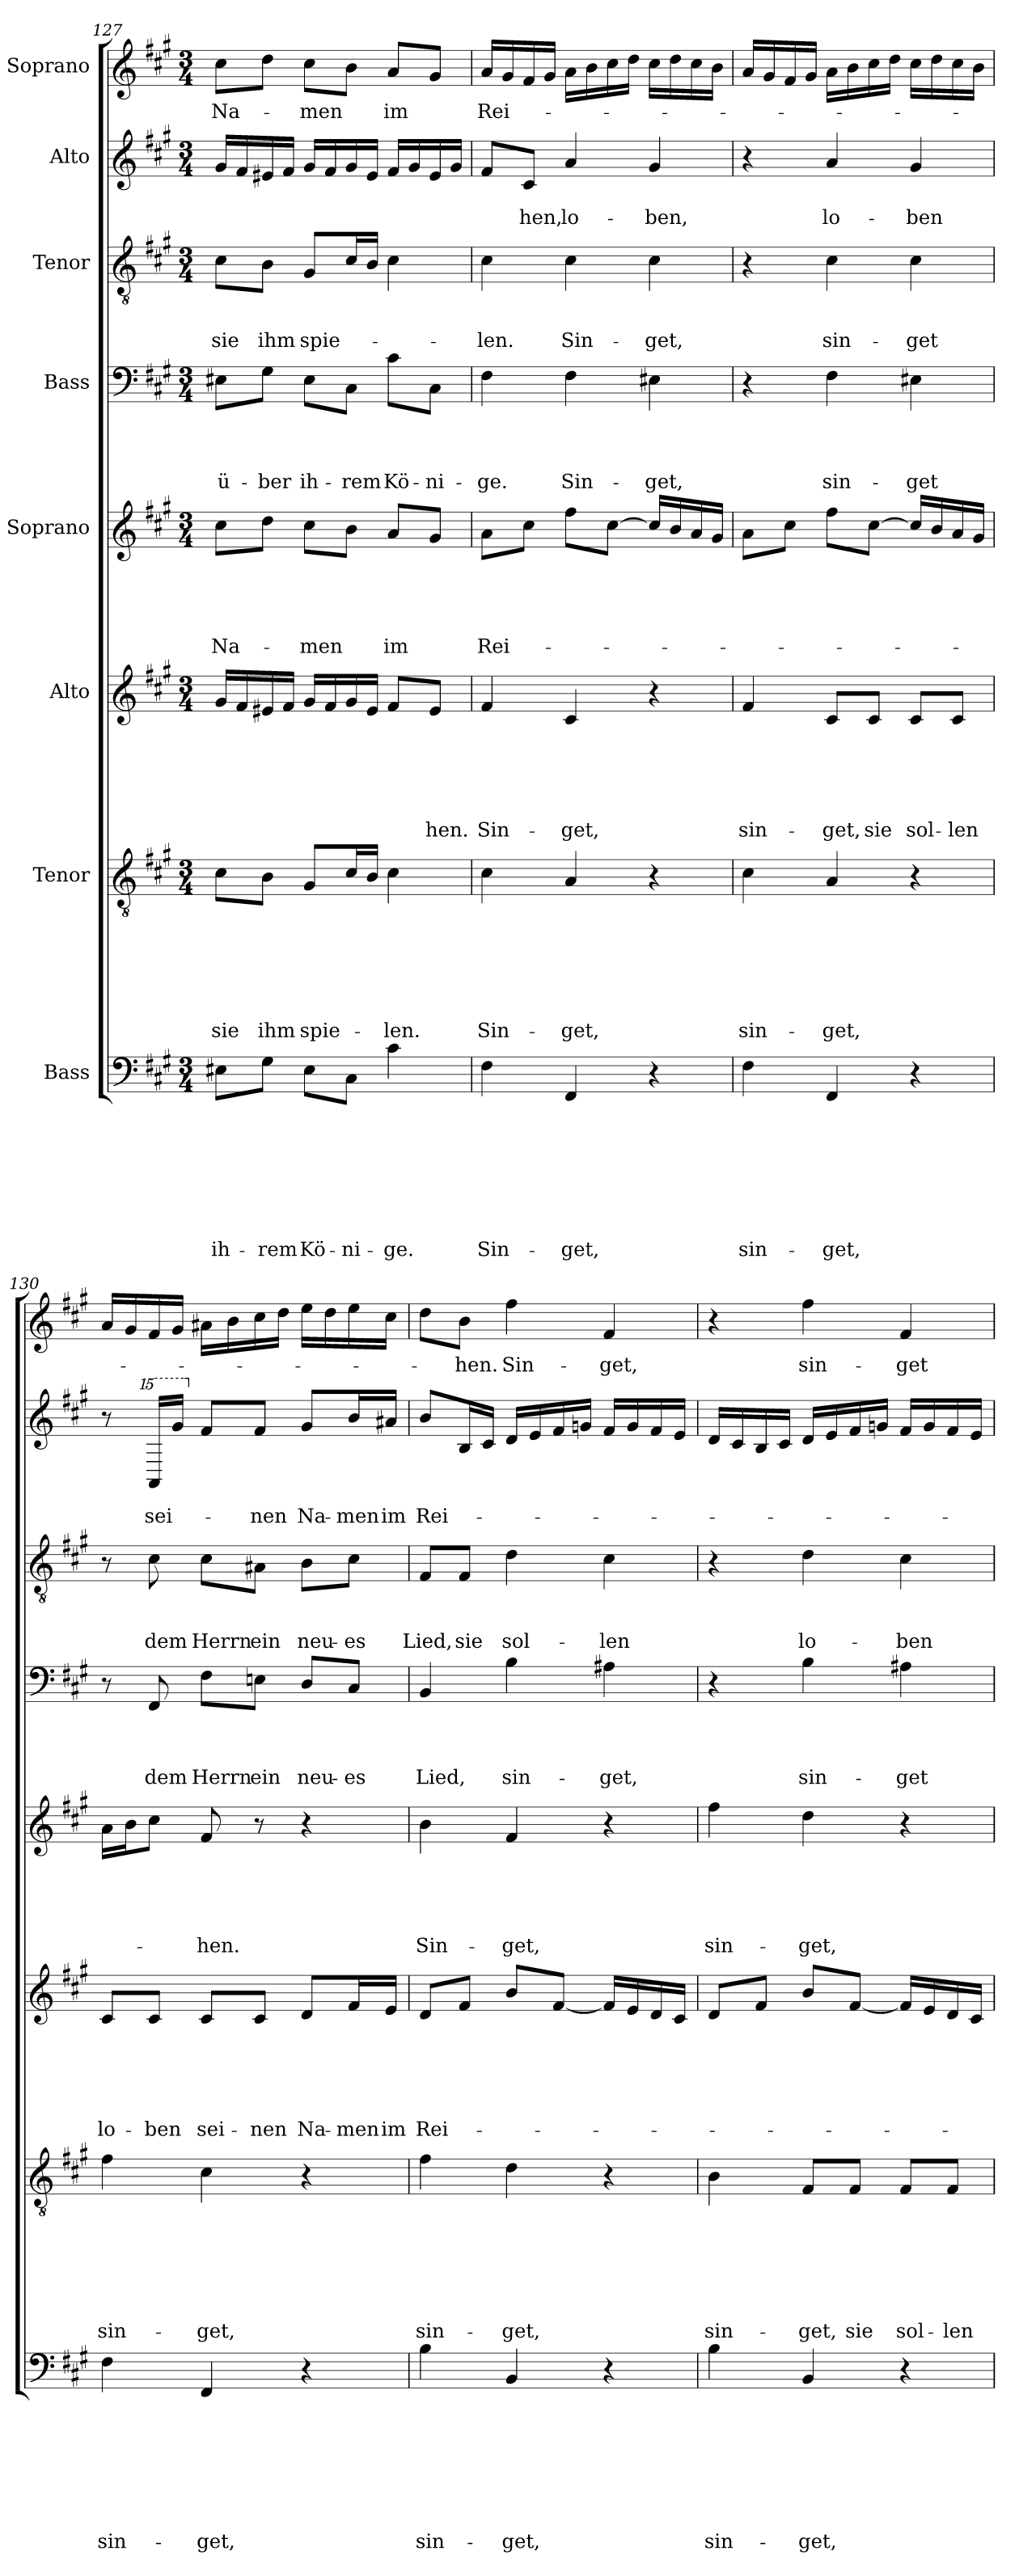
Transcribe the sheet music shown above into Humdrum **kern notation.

**kern	**text	**text	**text	**text	**text	**text	**text	**text	**kern	**text	**text	**text	**text	**text	**text	**text	**kern	**text	**text	**text	**text	**text	**text	**kern	**text	**text	**text	**text	**text	**kern	**text	**text	**text	**text	**kern	**text	**text	**text	**kern	**text	**text	**kern	**text
*part8	*part8	*part8	*part8	*part8	*part8	*part8	*part8	*part8	*part7	*part7	*part7	*part7	*part7	*part7	*part7	*part7	*part6	*part6	*part6	*part6	*part6	*part6	*part6	*part5	*part5	*part5	*part5	*part5	*part5	*part4	*part4	*part4	*part4	*part4	*part3	*part3	*part3	*part3	*part2	*part2	*part2	*part1	*part1
*staff8	*staff8	*staff8	*staff8	*staff8	*staff8	*staff8	*staff8	*staff8	*staff7	*staff7	*staff7	*staff7	*staff7	*staff7	*staff7	*staff7	*staff6	*staff6	*staff6	*staff6	*staff6	*staff6	*staff6	*staff5	*staff5	*staff5	*staff5	*staff5	*staff5	*staff4	*staff4	*staff4	*staff4	*staff4	*staff3	*staff3	*staff3	*staff3	*staff2	*staff2	*staff2	*staff1	*staff1
*I"Bass	*	*	*	*	*	*	*	*	*I"Tenor	*	*	*	*	*	*	*	*I"Alto	*	*	*	*	*	*	*I"Soprano	*	*	*	*	*	*I"Bass	*	*	*	*	*I"Tenor	*	*	*	*I"Alto	*	*	*I"Soprano	*
*clefF4	*	*	*	*	*	*	*	*	*clefGv2	*	*	*	*	*	*	*	*clefG2	*	*	*	*	*	*	*clefG2	*	*	*	*	*	*clefF4	*	*	*	*	*clefGv2	*	*	*	*clefG2	*	*	*clefG2	*
*k[f#c#g#]	*	*	*	*	*	*	*	*	*k[f#c#g#]	*	*	*	*	*	*	*	*k[f#c#g#]	*	*	*	*	*	*	*k[f#c#g#]	*	*	*	*	*	*k[f#c#g#]	*	*	*	*	*k[f#c#g#]	*	*	*	*k[f#c#g#]	*	*	*k[f#c#g#]	*
*A:	*	*	*	*	*	*	*	*	*A:	*	*	*	*	*	*	*	*A:	*	*	*	*	*	*	*A:	*	*	*	*	*	*A:	*	*	*	*	*A:	*	*	*	*A:	*	*	*A:	*
*M3/4	*	*	*	*	*	*	*	*	*M3/4	*	*	*	*	*	*	*	*M3/4	*	*	*	*	*	*	*M3/4	*	*	*	*	*	*M3/4	*	*	*	*	*M3/4	*	*	*	*M3/4	*	*	*M3/4	*
=127	=127	=127	=127	=127	=127	=127	=127	=127	=127	=127	=127	=127	=127	=127	=127	=127	=127	=127	=127	=127	=127	=127	=127	=127	=127	=127	=127	=127	=127	=127	=127	=127	=127	=127	=127	=127	=127	=127	=127	=127	=127	=127	=127
!	!	!	!	!	!	!	!	!LO:LY:b	!	!	!	!	!	!	!	!LO:LY:b	!	!	!	!	!	!	!	!	!	!	!	!	!LO:LY:b	!	!	!	!	!LO:LY:b	!	!	!	!LO:LY:b	!	!	!	!	!LO:LY:b
8E#X\L	.	.	.	.	.	.	.	ih-	8c#\L	.	.	.	.	.	.	sie	16g#/LL	.	.	.	.	.	.	8cc#\L	.	.	.	.	Na-	8E#X\L	.	.	.	ü-	8c#\L	.	.	sie	16g#/LL	.	.	8cc#\L	Na-
.	.	.	.	.	.	.	.	.	.	.	.	.	.	.	.	.	16f#/	.	.	.	.	.	.	.	.	.	.	.	.	.	.	.	.	.	.	.	.	.	16f#/	.	.	.	.
!	!	!	!	!	!	!	!	!LO:LY:b	!	!	!	!	!	!	!	!LO:LY:b	!	!	!	!	!	!	!	!	!	!	!	!	!	!	!	!	!	!LO:LY:b	!	!	!	!LO:LY:b	!	!	!	!	!
8G#\J	.	.	.	.	.	.	.	-rem	8B\J	.	.	.	.	.	.	ihm	16e#X/	.	.	.	.	.	.	8dd\J	.	.	.	.	.	8G#\J	.	.	.	-ber	8B\J	.	.	ihm	16e#X/	.	.	8dd\J	.
.	.	.	.	.	.	.	.	.	.	.	.	.	.	.	.	.	16f#/JJ	.	.	.	.	.	.	.	.	.	.	.	.	.	.	.	.	.	.	.	.	.	16f#/JJ	.	.	.	.
!	!	!	!	!	!	!	!	!LO:LY:b	!	!	!	!	!	!	!	!LO:LY:b	!	!	!	!	!	!	!	!	!	!	!	!	!LO:LY:b	!	!	!	!	!LO:LY:b	!	!	!	!LO:LY:b	!	!	!	!	!LO:LY:b
8E#\L	.	.	.	.	.	.	.	Kö-	8G#/L	.	.	.	.	.	.	spie-	16g#/LL	.	.	.	.	.	.	8cc#\L	.	.	.	.	-men	8E#\L	.	.	.	ih-	8G#/L	.	.	spie-	16g#/LL	.	.	8cc#\L	-men
.	.	.	.	.	.	.	.	.	.	.	.	.	.	.	.	.	16f#/	.	.	.	.	.	.	.	.	.	.	.	.	.	.	.	.	.	.	.	.	.	16f#/	.	.	.	.
!	!	!	!	!	!	!	!	!LO:LY:b	!	!	!	!	!	!	!	!	!	!	!	!	!	!	!	!	!	!	!	!	!	!	!	!	!	!LO:LY:b	!	!	!	!	!	!	!	!	!
8C#\J	.	.	.	.	.	.	.	-ni-	16c#/L	.	.	.	.	.	.	.	16g#/	.	.	.	.	.	.	8b\J	.	.	.	.	.	8C#\J	.	.	.	-rem	16c#/L	.	.	.	16g#/	.	.	8b\J	.
.	.	.	.	.	.	.	.	.	16B/JJ	.	.	.	.	.	.	.	16e#/JJ	.	.	.	.	.	.	.	.	.	.	.	.	.	.	.	.	.	16B/JJ	.	.	.	16e#/JJ	.	.	.	.
!	!	!	!	!	!	!	!	!LO:LY:b	!	!	!	!	!	!	!	!LO:LY:b	!	!	!	!	!	!	!	!	!	!	!	!	!LO:LY:b	!	!	!	!	!LO:LY:b	!	!	!	!	!	!	!	!	!LO:LY:b
4c#\	.	.	.	.	.	.	.	-ge.	4c#\	.	.	.	.	.	.	-len.	8f#/L	.	.	.	.	.	.	8a/L	.	.	.	.	im	8c#\L	.	.	.	Kö-	4c#\	.	.	.	16f#/LL	.	.	8a/L	im
.	.	.	.	.	.	.	.	.	.	.	.	.	.	.	.	.	.	.	.	.	.	.	.	.	.	.	.	.	.	.	.	.	.	.	.	.	.	.	16g#/	.	.	.	.
!	!	!	!	!	!	!	!	!	!	!	!	!	!	!	!	!	!	!	!	!	!	!	!LO:LY:b	!	!	!	!	!	!	!	!	!	!	!LO:LY:b	!	!	!	!	!	!	!	!	!
.	.	.	.	.	.	.	.	.	.	.	.	.	.	.	.	.	8e#/J	.	.	.	.	.	-hen.	8g#/J	.	.	.	.	.	8C#\J	.	.	.	-ni-	.	.	.	.	16e#/	.	.	8g#/J	.
.	.	.	.	.	.	.	.	.	.	.	.	.	.	.	.	.	.	.	.	.	.	.	.	.	.	.	.	.	.	.	.	.	.	.	.	.	.	.	16g#/JJ	.	.	.	.
=128	=128	=128	=128	=128	=128	=128	=128	=128	=128	=128	=128	=128	=128	=128	=128	=128	=128	=128	=128	=128	=128	=128	=128	=128	=128	=128	=128	=128	=128	=128	=128	=128	=128	=128	=128	=128	=128	=128	=128	=128	=128	=128	=128
!	!	!	!	!	!	!	!	!LO:LY:b	!	!	!	!	!	!	!	!LO:LY:b	!	!	!	!	!	!	!LO:LY:b	!	!	!	!	!	!LO:LY:b	!	!	!	!	!LO:LY:b	!	!	!	!LO:LY:b	!	!	!	!	!LO:LY:b
4F#\	.	.	.	.	.	.	.	Sin-	4c#\	.	.	.	.	.	.	Sin-	4f#/	.	.	.	.	.	Sin-	8a\L	.	.	.	.	Rei-	4F#\	.	.	.	-ge.	4c#\	.	.	-len.	8f#/L	.	.	16a/LL	Rei-
.	.	.	.	.	.	.	.	.	.	.	.	.	.	.	.	.	.	.	.	.	.	.	.	.	.	.	.	.	.	.	.	.	.	.	.	.	.	.	.	.	.	16g#/	.
!	!	!	!	!	!	!	!	!	!	!	!	!	!	!	!	!	!	!	!	!	!	!	!	!	!	!	!	!	!	!	!	!	!	!	!	!	!	!	!	!	!LO:LY:b	!	!
.	.	.	.	.	.	.	.	.	.	.	.	.	.	.	.	.	.	.	.	.	.	.	.	8cc#\J	.	.	.	.	.	.	.	.	.	.	.	.	.	.	8c#/J	.	-hen,	16f#/	.
.	.	.	.	.	.	.	.	.	.	.	.	.	.	.	.	.	.	.	.	.	.	.	.	.	.	.	.	.	.	.	.	.	.	.	.	.	.	.	.	.	.	16g#/JJ	.
!	!	!	!	!	!	!	!	!LO:LY:b	!	!	!	!	!	!	!	!LO:LY:b	!	!	!	!	!	!	!LO:LY:b	!	!	!	!	!	!	!	!	!	!	!LO:LY:b	!	!	!	!LO:LY:b	!	!	!LO:LY:b	!	!
4FF#/	.	.	.	.	.	.	.	-get,	4A/	.	.	.	.	.	.	-get,	4c#/	.	.	.	.	.	-get,	8ff#\L	.	.	.	.	.	4F#\	.	.	.	Sin-	4c#\	.	.	Sin-	4a/	.	lo-	16a\LL	.
.	.	.	.	.	.	.	.	.	.	.	.	.	.	.	.	.	.	.	.	.	.	.	.	.	.	.	.	.	.	.	.	.	.	.	.	.	.	.	.	.	.	16b\	.
.	.	.	.	.	.	.	.	.	.	.	.	.	.	.	.	.	.	.	.	.	.	.	.	[>8cc#\J	.	.	.	.	.	.	.	.	.	.	.	.	.	.	.	.	.	16cc#\	.
.	.	.	.	.	.	.	.	.	.	.	.	.	.	.	.	.	.	.	.	.	.	.	.	.	.	.	.	.	.	.	.	.	.	.	.	.	.	.	.	.	.	16dd\JJ	.
!	!	!	!	!	!	!	!	!	!	!	!	!	!	!	!	!	!	!	!	!	!	!	!	!	!	!	!	!	!	!	!	!	!	!LO:LY:b	!	!	!	!LO:LY:b	!	!	!LO:LY:b	!	!
4r	.	.	.	.	.	.	.	.	4r	.	.	.	.	.	.	.	4r	.	.	.	.	.	.	16cc#/LL]	.	.	.	.	.	4E#X\	.	.	.	-get,	4c#\	.	.	-get,	4g#/	.	-ben,	16cc#\LL	.
.	.	.	.	.	.	.	.	.	.	.	.	.	.	.	.	.	.	.	.	.	.	.	.	16b/	.	.	.	.	.	.	.	.	.	.	.	.	.	.	.	.	.	16dd\	.
.	.	.	.	.	.	.	.	.	.	.	.	.	.	.	.	.	.	.	.	.	.	.	.	16a/	.	.	.	.	.	.	.	.	.	.	.	.	.	.	.	.	.	16cc#\	.
.	.	.	.	.	.	.	.	.	.	.	.	.	.	.	.	.	.	.	.	.	.	.	.	16g#/JJ	.	.	.	.	.	.	.	.	.	.	.	.	.	.	.	.	.	16b\JJ	.
=129	=129	=129	=129	=129	=129	=129	=129	=129	=129	=129	=129	=129	=129	=129	=129	=129	=129	=129	=129	=129	=129	=129	=129	=129	=129	=129	=129	=129	=129	=129	=129	=129	=129	=129	=129	=129	=129	=129	=129	=129	=129	=129	=129
!	!	!	!	!	!	!	!	!LO:LY:b	!	!	!	!	!	!	!	!LO:LY:b	!	!	!	!	!	!	!LO:LY:b	!	!	!	!	!	!	!	!	!	!	!	!	!	!	!	!	!	!	!	!
4F#\	.	.	.	.	.	.	.	sin-	4c#\	.	.	.	.	.	.	sin-	4f#/	.	.	.	.	.	sin-	8a\L	.	.	.	.	.	4r	.	.	.	.	4r	.	.	.	4r	.	.	16a/LL	.
.	.	.	.	.	.	.	.	.	.	.	.	.	.	.	.	.	.	.	.	.	.	.	.	.	.	.	.	.	.	.	.	.	.	.	.	.	.	.	.	.	.	16g#/	.
.	.	.	.	.	.	.	.	.	.	.	.	.	.	.	.	.	.	.	.	.	.	.	.	8cc#\J	.	.	.	.	.	.	.	.	.	.	.	.	.	.	.	.	.	16f#/	.
.	.	.	.	.	.	.	.	.	.	.	.	.	.	.	.	.	.	.	.	.	.	.	.	.	.	.	.	.	.	.	.	.	.	.	.	.	.	.	.	.	.	16g#/JJ	.
!	!	!	!	!	!	!	!	!LO:LY:b	!	!	!	!	!	!	!	!LO:LY:b	!	!	!	!	!	!	!LO:LY:b	!	!	!	!	!	!	!	!	!	!	!LO:LY:b	!	!	!	!LO:LY:b	!	!	!LO:LY:b	!	!
4FF#/	.	.	.	.	.	.	.	-get,	4A/	.	.	.	.	.	.	-get,	8c#/L	.	.	.	.	.	-get,	8ff#\L	.	.	.	.	.	4F#\	.	.	.	sin-	4c#\	.	.	sin-	4a/	.	lo-	16a\LL	.
.	.	.	.	.	.	.	.	.	.	.	.	.	.	.	.	.	.	.	.	.	.	.	.	.	.	.	.	.	.	.	.	.	.	.	.	.	.	.	.	.	.	16b\	.
!	!	!	!	!	!	!	!	!	!	!	!	!	!	!	!	!	!	!	!	!	!	!	!LO:LY:b	!	!	!	!	!	!	!	!	!	!	!	!	!	!	!	!	!	!	!	!
.	.	.	.	.	.	.	.	.	.	.	.	.	.	.	.	.	8c#/J	.	.	.	.	.	sie	[>8cc#\J	.	.	.	.	.	.	.	.	.	.	.	.	.	.	.	.	.	16cc#\	.
.	.	.	.	.	.	.	.	.	.	.	.	.	.	.	.	.	.	.	.	.	.	.	.	.	.	.	.	.	.	.	.	.	.	.	.	.	.	.	.	.	.	16dd\JJ	.
!	!	!	!	!	!	!	!	!	!	!	!	!	!	!	!	!	!	!	!	!	!	!	!LO:LY:b	!	!	!	!	!	!	!	!	!	!	!LO:LY:b	!	!	!	!LO:LY:b	!	!	!LO:LY:b	!	!
4r	.	.	.	.	.	.	.	.	4r	.	.	.	.	.	.	.	8c#/L	.	.	.	.	.	sol-	16cc#/LL]	.	.	.	.	.	4E#X\	.	.	.	-get	4c#\	.	.	-get	4g#/	.	-ben	16cc#\LL	.
.	.	.	.	.	.	.	.	.	.	.	.	.	.	.	.	.	.	.	.	.	.	.	.	16b/	.	.	.	.	.	.	.	.	.	.	.	.	.	.	.	.	.	16dd\	.
!	!	!	!	!	!	!	!	!	!	!	!	!	!	!	!	!	!	!	!	!	!	!	!LO:LY:b	!	!	!	!	!	!	!	!	!	!	!	!	!	!	!	!	!	!	!	!
.	.	.	.	.	.	.	.	.	.	.	.	.	.	.	.	.	8c#/J	.	.	.	.	.	-len	16a/	.	.	.	.	.	.	.	.	.	.	.	.	.	.	.	.	.	16cc#\	.
.	.	.	.	.	.	.	.	.	.	.	.	.	.	.	.	.	.	.	.	.	.	.	.	16g#/JJ	.	.	.	.	.	.	.	.	.	.	.	.	.	.	.	.	.	16b\JJ	.
!!LO:PB:g=z
=130	=130	=130	=130	=130	=130	=130	=130	=130	=130	=130	=130	=130	=130	=130	=130	=130	=130	=130	=130	=130	=130	=130	=130	=130	=130	=130	=130	=130	=130	=130	=130	=130	=130	=130	=130	=130	=130	=130	=130	=130	=130	=130	=130
!	!	!	!	!	!	!	!	!LO:LY:b	!	!	!	!	!	!	!	!LO:LY:b	!	!	!	!	!	!	!LO:LY:b	!	!	!	!	!	!	!	!	!	!	!	!	!	!	!	!	!	!	!	!
4F#\	.	.	.	.	.	.	.	sin-	4f#\	.	.	.	.	.	.	sin-	8c#/L	.	.	.	.	.	lo-	16a\LL	.	.	.	.	.	8r	.	.	.	.	8r	.	.	.	8r	.	.	16a/LL	.
.	.	.	.	.	.	.	.	.	.	.	.	.	.	.	.	.	.	.	.	.	.	.	.	16b\J	.	.	.	.	.	.	.	.	.	.	.	.	.	.	.	.	.	16g#/	.
!	!	!	!	!	!	!	!	!	!	!	!	!	!	!	!	!	!	!	!	!	!	!	!LO:LY:b	!	!	!	!	!	!	!	!	!	!	!LO:LY:b	!	!	!	!LO:LY:b	!	!	!	!	!
*	*	*	*	*	*	*	*	*	*	*	*	*	*	*	*	*	*	*	*	*	*	*	*	*	*	*	*	*	*	*	*	*	*	*	*	*	*	*	*15ma	*	*	*	*
!	!	!	!	!	!	!	!	!	!	!	!	!	!	!	!	!	!	!	!	!	!	!	!	!	!	!	!	!	!	!	!	!	!	!	!	!	!	!	!	!	!LO:LY:b	!	!
.	.	.	.	.	.	.	.	.	.	.	.	.	.	.	.	.	8c#/J	.	.	.	.	.	-ben	8cc#\J	.	.	.	.	.	8FF#/	.	.	.	dem	8c#\	.	.	dem	16a/LL	.	sei-	16f#/	.
.	.	.	.	.	.	.	.	.	.	.	.	.	.	.	.	.	.	.	.	.	.	.	.	.	.	.	.	.	.	.	.	.	.	.	.	.	.	.	16ggg#/JJ	.	.	16g#/JJ	.
!	!	!	!	!	!	!	!	!LO:LY:b	!	!	!	!	!	!	!	!LO:LY:b	!	!	!	!	!	!	!LO:LY:b	!	!	!	!	!	!LO:LY:b	!	!	!	!	!LO:LY:b	!	!	!	!LO:LY:b	!	!	!	!	!
*	*	*	*	*	*	*	*	*	*	*	*	*	*	*	*	*	*	*	*	*	*	*	*	*	*	*	*	*	*	*	*	*	*	*	*	*	*	*	*X15ma	*	*	*	*
4FF#/	.	.	.	.	.	.	.	-get,	4c#\	.	.	.	.	.	.	-get,	8c#/L	.	.	.	.	.	sei-	8f#/	.	.	.	.	-hen.	8F#\L	.	.	.	Herrn	8c#\L	.	.	Herrn	8f#/L	.	.	16a#X\LL	.
.	.	.	.	.	.	.	.	.	.	.	.	.	.	.	.	.	.	.	.	.	.	.	.	.	.	.	.	.	.	.	.	.	.	.	.	.	.	.	.	.	.	16b\	.
!	!	!	!	!	!	!	!	!	!	!	!	!	!	!	!	!	!	!	!	!	!	!	!LO:LY:b	!	!	!	!	!	!	!	!	!	!	!LO:LY:b	!	!	!	!LO:LY:b	!	!	!LO:LY:b	!	!
.	.	.	.	.	.	.	.	.	.	.	.	.	.	.	.	.	8c#/J	.	.	.	.	.	-nen	8r	.	.	.	.	.	8En\J	.	.	.	ein	8A#X\J	.	.	ein	8f#/J	.	-nen	16cc#\	.
.	.	.	.	.	.	.	.	.	.	.	.	.	.	.	.	.	.	.	.	.	.	.	.	.	.	.	.	.	.	.	.	.	.	.	.	.	.	.	.	.	.	16dd\JJ	.
!	!	!	!	!	!	!	!	!	!	!	!	!	!	!	!	!	!	!	!	!	!	!	!LO:LY:b	!	!	!	!	!	!	!	!	!	!	!LO:LY:b	!	!	!	!LO:LY:b	!	!	!LO:LY:b	!	!
4r	.	.	.	.	.	.	.	.	4r	.	.	.	.	.	.	.	8d/L	.	.	.	.	.	Na-	4r	.	.	.	.	.	8D/L	.	.	.	neu-	8B\L	.	.	neu-	8g#/L	.	Na-	16ee\LL	.
.	.	.	.	.	.	.	.	.	.	.	.	.	.	.	.	.	.	.	.	.	.	.	.	.	.	.	.	.	.	.	.	.	.	.	.	.	.	.	.	.	.	16dd\	.
!	!	!	!	!	!	!	!	!	!	!	!	!	!	!	!	!	!	!	!	!	!	!	!LO:LY:b	!	!	!	!	!	!	!	!	!	!	!LO:LY:b	!	!	!	!LO:LY:b	!	!	!LO:LY:b	!	!
.	.	.	.	.	.	.	.	.	.	.	.	.	.	.	.	.	16f#/L	.	.	.	.	.	-men	.	.	.	.	.	.	8C#/J	.	.	.	-es	8c#\J	.	.	-es	16b/L	.	-men	16ee\	.
!	!	!	!	!	!	!	!	!	!	!	!	!	!	!	!	!	!	!	!	!	!	!	!LO:LY:b	!	!	!	!	!	!	!	!	!	!	!	!	!	!	!	!	!	!LO:LY:b	!	!
.	.	.	.	.	.	.	.	.	.	.	.	.	.	.	.	.	16e/JJ	.	.	.	.	.	im	.	.	.	.	.	.	.	.	.	.	.	.	.	.	.	16a#X/JJ	.	im	16cc#\JJ	.
=131	=131	=131	=131	=131	=131	=131	=131	=131	=131	=131	=131	=131	=131	=131	=131	=131	=131	=131	=131	=131	=131	=131	=131	=131	=131	=131	=131	=131	=131	=131	=131	=131	=131	=131	=131	=131	=131	=131	=131	=131	=131	=131	=131
!	!	!	!	!	!	!	!	!LO:LY:b	!	!	!	!	!	!	!	!LO:LY:b	!	!	!	!	!	!	!LO:LY:b	!	!	!	!	!	!LO:LY:b	!	!	!	!	!LO:LY:b	!	!	!	!LO:LY:b	!	!	!LO:LY:b	!	!
4B\	.	.	.	.	.	.	.	sin-	4f#\	.	.	.	.	.	.	sin-	8d/L	.	.	.	.	.	Rei-	4b\	.	.	.	.	Sin-	4BB/	.	.	.	Lied,	8F#/L	.	.	Lied,	8b/L	.	Rei-	8dd\L	.
!	!	!	!	!	!	!	!	!	!	!	!	!	!	!	!	!	!	!	!	!	!	!	!	!	!	!	!	!	!	!	!	!	!	!	!	!	!	!LO:LY:b	!	!	!	!	!LO:LY:b
.	.	.	.	.	.	.	.	.	.	.	.	.	.	.	.	.	8f#/J	.	.	.	.	.	.	.	.	.	.	.	.	.	.	.	.	.	8F#/J	.	.	sie	16B/L	.	.	8b\J	-hen.
.	.	.	.	.	.	.	.	.	.	.	.	.	.	.	.	.	.	.	.	.	.	.	.	.	.	.	.	.	.	.	.	.	.	.	.	.	.	.	16c#/JJ	.	.	.	.
!	!	!	!	!	!	!	!	!LO:LY:b	!	!	!	!	!	!	!	!LO:LY:b	!	!	!	!	!	!	!	!	!	!	!	!	!LO:LY:b	!	!	!	!	!LO:LY:b	!	!	!	!LO:LY:b	!	!	!	!	!LO:LY:b
4BB/	.	.	.	.	.	.	.	-get,	4d\	.	.	.	.	.	.	-get,	8b/L	.	.	.	.	.	.	4f#/	.	.	.	.	-get,	4B\	.	.	.	sin-	4d\	.	.	sol-	16d/LL	.	.	4ff#\	Sin-
.	.	.	.	.	.	.	.	.	.	.	.	.	.	.	.	.	.	.	.	.	.	.	.	.	.	.	.	.	.	.	.	.	.	.	.	.	.	.	16e/	.	.	.	.
.	.	.	.	.	.	.	.	.	.	.	.	.	.	.	.	.	[<8f#/J	.	.	.	.	.	.	.	.	.	.	.	.	.	.	.	.	.	.	.	.	.	16f#/	.	.	.	.
.	.	.	.	.	.	.	.	.	.	.	.	.	.	.	.	.	.	.	.	.	.	.	.	.	.	.	.	.	.	.	.	.	.	.	.	.	.	.	16gn/JJ	.	.	.	.
!	!	!	!	!	!	!	!	!	!	!	!	!	!	!	!	!	!	!	!	!	!	!	!	!	!	!	!	!	!	!	!	!	!	!LO:LY:b	!	!	!	!LO:LY:b	!	!	!	!	!LO:LY:b
4r	.	.	.	.	.	.	.	.	4r	.	.	.	.	.	.	.	16f#/LL]	.	.	.	.	.	.	4r	.	.	.	.	.	4A#X\	.	.	.	-get,	4c#\	.	.	-len	16f#/LL	.	.	4f#/	-get,
.	.	.	.	.	.	.	.	.	.	.	.	.	.	.	.	.	16e/	.	.	.	.	.	.	.	.	.	.	.	.	.	.	.	.	.	.	.	.	.	16g/	.	.	.	.
.	.	.	.	.	.	.	.	.	.	.	.	.	.	.	.	.	16d/	.	.	.	.	.	.	.	.	.	.	.	.	.	.	.	.	.	.	.	.	.	16f#/	.	.	.	.
.	.	.	.	.	.	.	.	.	.	.	.	.	.	.	.	.	16c#/JJ	.	.	.	.	.	.	.	.	.	.	.	.	.	.	.	.	.	.	.	.	.	16e/JJ	.	.	.	.
=132	=132	=132	=132	=132	=132	=132	=132	=132	=132	=132	=132	=132	=132	=132	=132	=132	=132	=132	=132	=132	=132	=132	=132	=132	=132	=132	=132	=132	=132	=132	=132	=132	=132	=132	=132	=132	=132	=132	=132	=132	=132	=132	=132
!	!	!	!	!	!	!	!	!LO:LY:b	!	!	!	!	!	!	!	!LO:LY:b	!	!	!	!	!	!	!	!	!	!	!	!	!LO:LY:b	!	!	!	!	!	!	!	!	!	!	!	!	!	!
4B\	.	.	.	.	.	.	.	sin-	4B\	.	.	.	.	.	.	sin-	8d/L	.	.	.	.	.	.	4ff#\	.	.	.	.	sin-	4r	.	.	.	.	4r	.	.	.	16d/LL	.	.	4r	.
.	.	.	.	.	.	.	.	.	.	.	.	.	.	.	.	.	.	.	.	.	.	.	.	.	.	.	.	.	.	.	.	.	.	.	.	.	.	.	16c#/	.	.	.	.
.	.	.	.	.	.	.	.	.	.	.	.	.	.	.	.	.	8f#/J	.	.	.	.	.	.	.	.	.	.	.	.	.	.	.	.	.	.	.	.	.	16B/	.	.	.	.
.	.	.	.	.	.	.	.	.	.	.	.	.	.	.	.	.	.	.	.	.	.	.	.	.	.	.	.	.	.	.	.	.	.	.	.	.	.	.	16c#/JJ	.	.	.	.
!	!	!	!	!	!	!	!	!LO:LY:b	!	!	!	!	!	!	!	!LO:LY:b	!	!	!	!	!	!	!	!	!	!	!	!	!LO:LY:b	!	!	!	!	!LO:LY:b	!	!	!	!LO:LY:b	!	!	!	!	!LO:LY:b
4BB/	.	.	.	.	.	.	.	-get,	8F#/L	.	.	.	.	.	.	-get,	8b/L	.	.	.	.	.	.	4dd\	.	.	.	.	-get,	4B\	.	.	.	sin-	4d\	.	.	lo-	16d/LL	.	.	4ff#\	sin-
.	.	.	.	.	.	.	.	.	.	.	.	.	.	.	.	.	.	.	.	.	.	.	.	.	.	.	.	.	.	.	.	.	.	.	.	.	.	.	16e/	.	.	.	.
!	!	!	!	!	!	!	!	!	!	!	!	!	!	!	!	!LO:LY:b	!	!	!	!	!	!	!	!	!	!	!	!	!	!	!	!	!	!	!	!	!	!	!	!	!	!	!
.	.	.	.	.	.	.	.	.	8F#/J	.	.	.	.	.	.	sie	[<8f#/J	.	.	.	.	.	.	.	.	.	.	.	.	.	.	.	.	.	.	.	.	.	16f#/	.	.	.	.
.	.	.	.	.	.	.	.	.	.	.	.	.	.	.	.	.	.	.	.	.	.	.	.	.	.	.	.	.	.	.	.	.	.	.	.	.	.	.	16gn/JJ	.	.	.	.
!	!	!	!	!	!	!	!	!	!	!	!	!	!	!	!	!LO:LY:b	!	!	!	!	!	!	!	!	!	!	!	!	!	!	!	!	!	!LO:LY:b	!	!	!	!LO:LY:b	!	!	!	!	!LO:LY:b
4r	.	.	.	.	.	.	.	.	8F#/L	.	.	.	.	.	.	sol-	16f#/LL]	.	.	.	.	.	.	4r	.	.	.	.	.	4A#X\	.	.	.	-get	4c#\	.	.	-ben	16f#/LL	.	.	4f#/	-get
.	.	.	.	.	.	.	.	.	.	.	.	.	.	.	.	.	16e/	.	.	.	.	.	.	.	.	.	.	.	.	.	.	.	.	.	.	.	.	.	16g/	.	.	.	.
!	!	!	!	!	!	!	!	!	!	!	!	!	!	!	!	!LO:LY:b	!	!	!	!	!	!	!	!	!	!	!	!	!	!	!	!	!	!	!	!	!	!	!	!	!	!	!
.	.	.	.	.	.	.	.	.	8F#/J	.	.	.	.	.	.	-len	16d/	.	.	.	.	.	.	.	.	.	.	.	.	.	.	.	.	.	.	.	.	.	16f#/	.	.	.	.
.	.	.	.	.	.	.	.	.	.	.	.	.	.	.	.	.	16c#/JJ	.	.	.	.	.	.	.	.	.	.	.	.	.	.	.	.	.	.	.	.	.	16e/JJ	.	.	.	.
=	=	=	=	=	=	=	=	=	=	=	=	=	=	=	=	=	=	=	=	=	=	=	=	=	=	=	=	=	=	=	=	=	=	=	=	=	=	=	=	=	=	=	=
*-	*-	*-	*-	*-	*-	*-	*-	*-	*-	*-	*-	*-	*-	*-	*-	*-	*-	*-	*-	*-	*-	*-	*-	*-	*-	*-	*-	*-	*-	*-	*-	*-	*-	*-	*-	*-	*-	*-	*-	*-	*-	*-	*-
